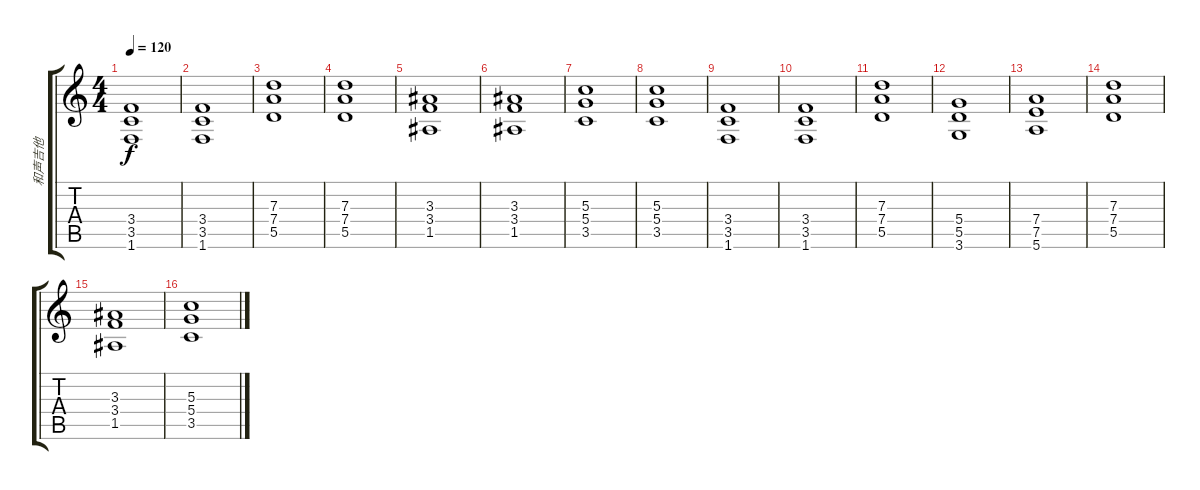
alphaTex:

\track ("和声吉他" "和声吉他") {instrument overdrivenguitar}
\staff {score tabs}
\tuning (E4 B3 G3 D3 A2 E2) {hide}
\ts (4 4)
\tempo 120
\clef g2
\ks c
(3.4 3.5 1.6).1{dy f} |
(3.4 3.5 1.6).1 |
(7.3 7.4 5.5).1 |
(7.3 7.4 5.5).1 |
(3.3 3.4 1.5).1 |
(3.3 3.4 1.5).1 |
(5.3 5.4 3.5).1 |
(5.3 5.4 3.5).1 |
(3.4 3.5 1.6).1 |
(3.4 3.5 1.6).1 |
(7.3 7.4 5.5).1 |
(5.4 5.5 3.6).1 |
(7.4 7.5 5.6).1 |
(7.3 7.4 5.5).1 |
(3.3 3.4 1.5).1 |
(5.3 5.4 3.5).1
